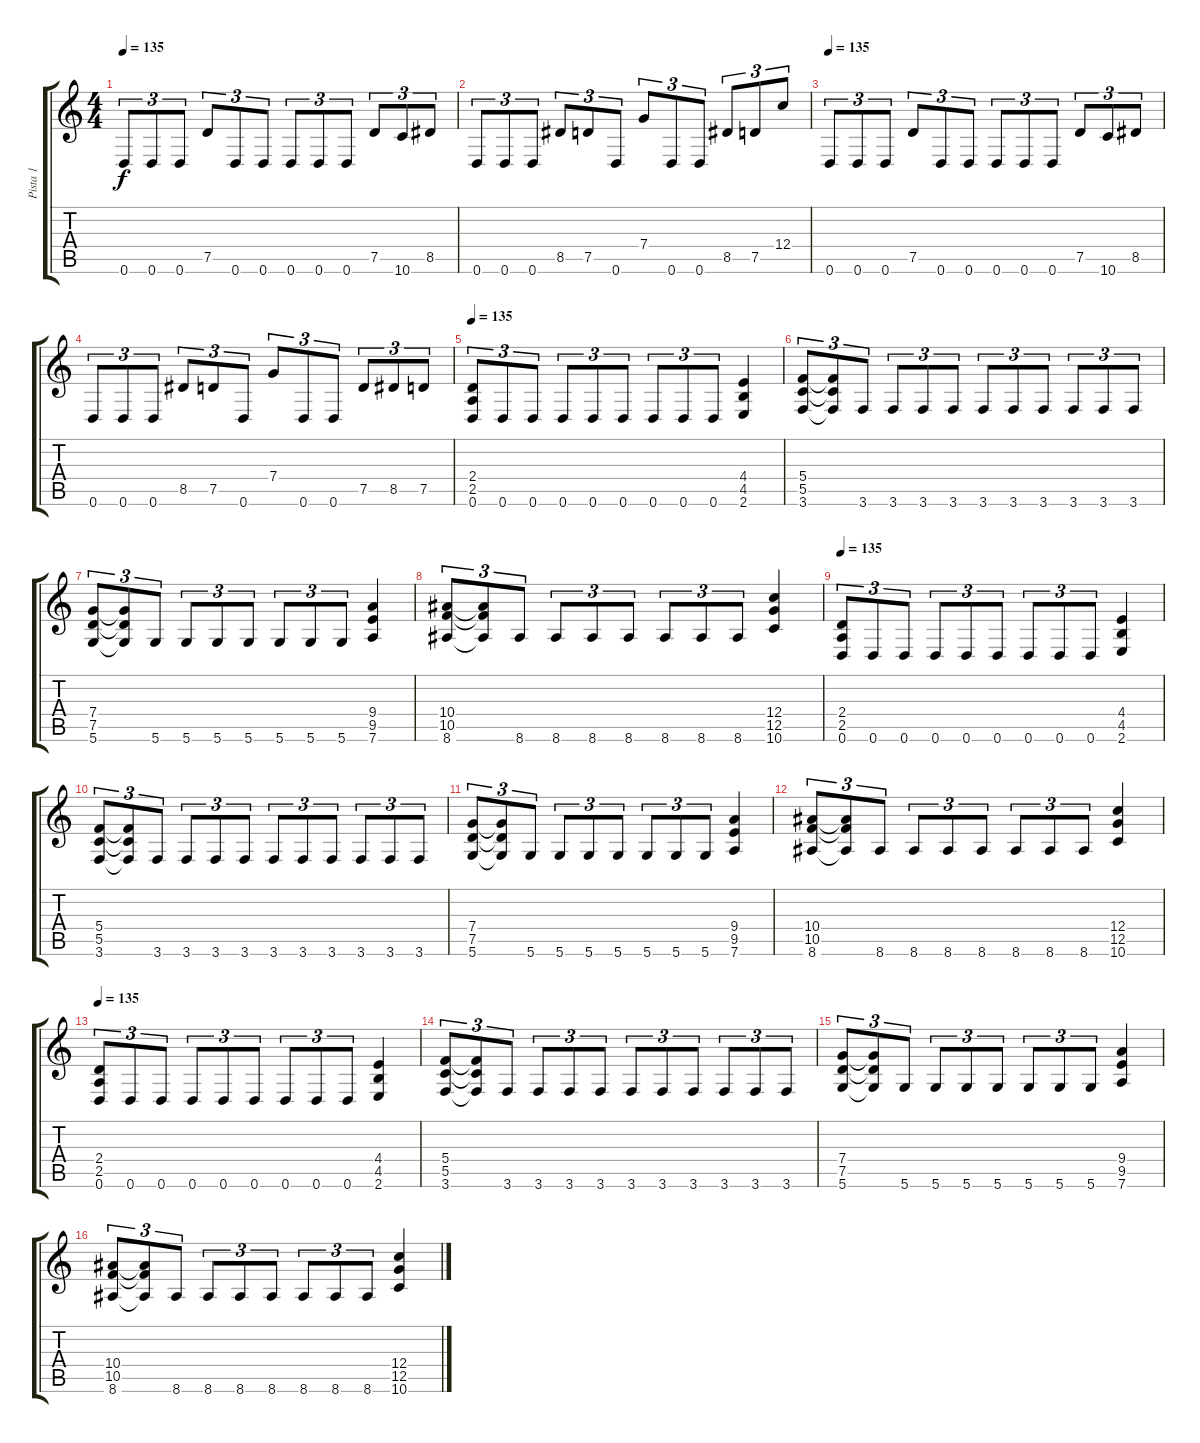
\track ("Pista 1" "Pista 1") {instrument distortionguitar}
\staff {score tabs}
\tuning (D4 A3 F3 C3 G2 D2) {hide}
\ts (4 4)
\tempo 135
\clef g2
\ks c
0.6.8{tu (3 2) dy f} 0.6.8{tu (3 2)} 0.6.8{tu (3 2)} 7.5.8{tu (3 2)} 0.6.8{tu (3 2)} 0.6.8{tu (3 2)} 0.6.8{tu (3 2)} 0.6.8{tu (3 2)} 0.6.8{tu (3 2)} 7.5.8{tu (3 2)} 10.6.8{tu (3 2)} 8.5.8{tu (3 2)} |
0.6.8{tu (3 2)} 0.6.8{tu (3 2)} 0.6.8{tu (3 2)} 8.5.8{tu (3 2)} 7.5.8{tu (3 2)} 0.6.8{tu (3 2)} 7.4.8{tu (3 2)} 0.6.8{tu (3 2)} 0.6.8{tu (3 2)} 8.5.8{tu (3 2)} 7.5.8{tu (3 2)} 12.4.8{tu (3 2)} |
\tempo 135
0.6.8{tu (3 2)} 0.6.8{tu (3 2)} 0.6.8{tu (3 2)} 7.5.8{tu (3 2)} 0.6.8{tu (3 2)} 0.6.8{tu (3 2)} 0.6.8{tu (3 2)} 0.6.8{tu (3 2)} 0.6.8{tu (3 2)} 7.5.8{tu (3 2)} 10.6.8{tu (3 2)} 8.5.8{tu (3 2)} |
0.6.8{tu (3 2)} 0.6.8{tu (3 2)} 0.6.8{tu (3 2)} 8.5.8{tu (3 2)} 7.5.8{tu (3 2)} 0.6.8{tu (3 2)} 7.4.8{tu (3 2)} 0.6.8{tu (3 2)} 0.6.8{tu (3 2)} 7.5.8{tu (3 2)} 8.5.8{tu (3 2)} 7.5.8{tu (3 2)} |
\tempo 135
(2.4 2.5 0.6).8{tu (3 2)} 0.6.8{tu (3 2)} 0.6.8{tu (3 2)} 0.6.8{tu (3 2)} 0.6.8{tu (3 2)} 0.6.8{tu (3 2)} 0.6.8{tu (3 2)} 0.6.8{tu (3 2)} 0.6.8{tu (3 2)} (4.4 4.5 2.6).4 |
(5.4 5.5 3.6).8{tu (3 2)} (5.4{t} 5.5{t} 3.6{t}).8{tu (3 2)} 3.6.8{tu (3 2)} 3.6.8{tu (3 2)} 3.6.8{tu (3 2)} 3.6.8{tu (3 2)} 3.6.8{tu (3 2)} 3.6.8{tu (3 2)} 3.6.8{tu (3 2)} 3.6.8{tu (3 2)} 3.6.8{tu (3 2)} 3.6.8{tu (3 2)} |
(7.4 7.5 5.6).8{tu (3 2)} (7.4{t} 7.5{t} 5.6{t}).8{tu (3 2)} 5.6.8{tu (3 2)} 5.6.8{tu (3 2)} 5.6.8{tu (3 2)} 5.6.8{tu (3 2)} 5.6.8{tu (3 2)} 5.6.8{tu (3 2)} 5.6.8{tu (3 2)} (9.4 9.5 7.6).4 |
(10.4 10.5 8.6).8{tu (3 2)} (10.4{t} 10.5{t} 8.6{t}).8{tu (3 2)} 8.6.8{tu (3 2)} 8.6.8{tu (3 2)} 8.6.8{tu (3 2)} 8.6.8{tu (3 2)} 8.6.8{tu (3 2)} 8.6.8{tu (3 2)} 8.6.8{tu (3 2)} (12.4 12.5 10.6).4 |
\tempo 135
(2.4 2.5 0.6).8{tu (3 2)} 0.6.8{tu (3 2)} 0.6.8{tu (3 2)} 0.6.8{tu (3 2)} 0.6.8{tu (3 2)} 0.6.8{tu (3 2)} 0.6.8{tu (3 2)} 0.6.8{tu (3 2)} 0.6.8{tu (3 2)} (4.4 4.5 2.6).4 |
(5.4 5.5 3.6).8{tu (3 2)} (5.4{t} 5.5{t} 3.6{t}).8{tu (3 2)} 3.6.8{tu (3 2)} 3.6.8{tu (3 2)} 3.6.8{tu (3 2)} 3.6.8{tu (3 2)} 3.6.8{tu (3 2)} 3.6.8{tu (3 2)} 3.6.8{tu (3 2)} 3.6.8{tu (3 2)} 3.6.8{tu (3 2)} 3.6.8{tu (3 2)} |
(7.4 7.5 5.6).8{tu (3 2)} (7.4{t} 7.5{t} 5.6{t}).8{tu (3 2)} 5.6.8{tu (3 2)} 5.6.8{tu (3 2)} 5.6.8{tu (3 2)} 5.6.8{tu (3 2)} 5.6.8{tu (3 2)} 5.6.8{tu (3 2)} 5.6.8{tu (3 2)} (9.4 9.5 7.6).4 |
(10.4 10.5 8.6).8{tu (3 2)} (10.4{t} 10.5{t} 8.6{t}).8{tu (3 2)} 8.6.8{tu (3 2)} 8.6.8{tu (3 2)} 8.6.8{tu (3 2)} 8.6.8{tu (3 2)} 8.6.8{tu (3 2)} 8.6.8{tu (3 2)} 8.6.8{tu (3 2)} (12.4 12.5 10.6).4 |
\tempo 135
(2.4 2.5 0.6).8{tu (3 2)} 0.6.8{tu (3 2)} 0.6.8{tu (3 2)} 0.6.8{tu (3 2)} 0.6.8{tu (3 2)} 0.6.8{tu (3 2)} 0.6.8{tu (3 2)} 0.6.8{tu (3 2)} 0.6.8{tu (3 2)} (4.4 4.5 2.6).4 |
(5.4 5.5 3.6).8{tu (3 2)} (5.4{t} 5.5{t} 3.6{t}).8{tu (3 2)} 3.6.8{tu (3 2)} 3.6.8{tu (3 2)} 3.6.8{tu (3 2)} 3.6.8{tu (3 2)} 3.6.8{tu (3 2)} 3.6.8{tu (3 2)} 3.6.8{tu (3 2)} 3.6.8{tu (3 2)} 3.6.8{tu (3 2)} 3.6.8{tu (3 2)} |
(7.4 7.5 5.6).8{tu (3 2)} (7.4{t} 7.5{t} 5.6{t}).8{tu (3 2)} 5.6.8{tu (3 2)} 5.6.8{tu (3 2)} 5.6.8{tu (3 2)} 5.6.8{tu (3 2)} 5.6.8{tu (3 2)} 5.6.8{tu (3 2)} 5.6.8{tu (3 2)} (9.4 9.5 7.6).4 |
(10.4 10.5 8.6).8{tu (3 2)} (10.4{t} 10.5{t} 8.6{t}).8{tu (3 2)} 8.6.8{tu (3 2)} 8.6.8{tu (3 2)} 8.6.8{tu (3 2)} 8.6.8{tu (3 2)} 8.6.8{tu (3 2)} 8.6.8{tu (3 2)} 8.6.8{tu (3 2)} (12.4 12.5 10.6).4
